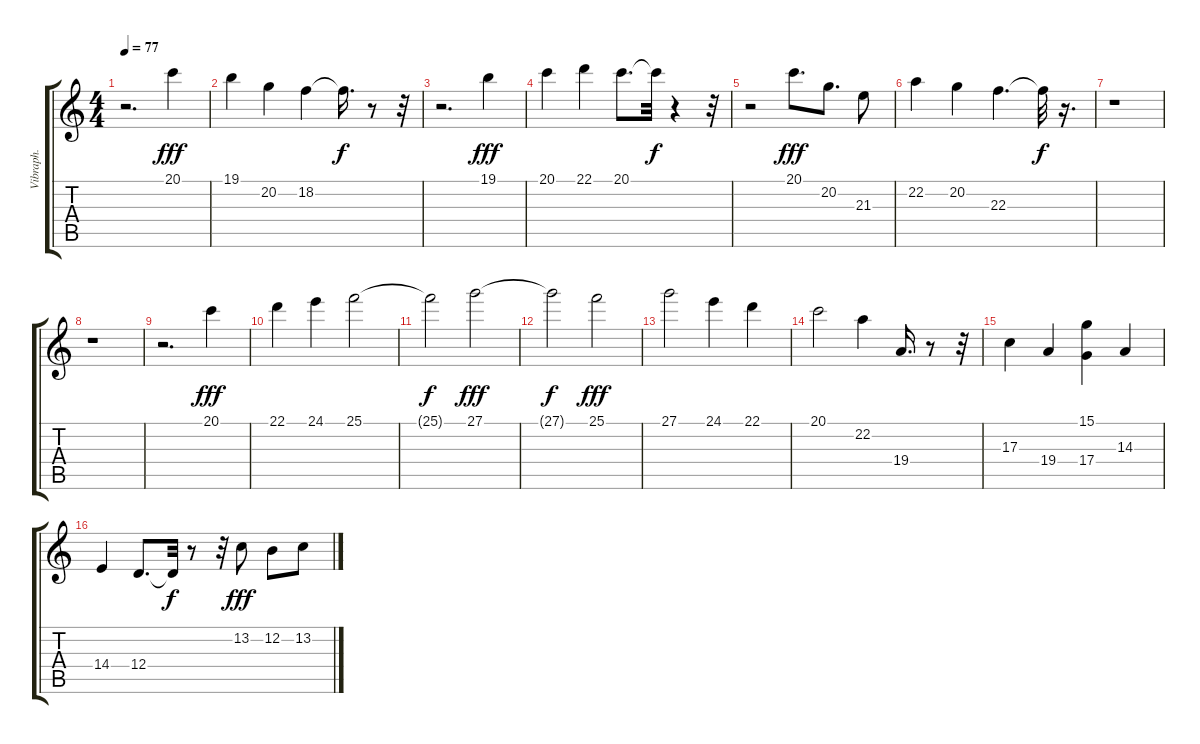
\track ("Vibraph." "Vibraph.") {instrument vibraphone}
\staff {score tabs}
\tuning (E4 B3 G3 D3 A2 E2) {hide}
\ts (4 4)
\tempo 77
\clef g2
\ks c
r.2{d dy f} 20.1.4{dy fff} |
19.1.4 20.2.4 18.2.4 18.2{t}.16{d dy f} r.8 r.32 |
r.2{d} 19.1.4{dy fff} |
20.1.4 22.1.4 20.1.8{d} 20.1{t}.32{dy f} r.4 r.32 |
r.2 20.1.8{d dy fff} 20.2.8{d} 21.3.8 |
22.2.4 20.2.4 22.3.4{d} 22.3{t}.32{dy f} r.16{d} |
r.1 |
r.1 |
r.2{d} 20.1.4{dy fff} |
22.1.4 24.1.4 25.1.2 |
25.1{t}.2{dy f} 27.1.2{dy fff} |
27.1{t}.2{dy f} 25.1.2{dy fff} |
27.1.2 24.1.4 22.1.4 |
20.1.2 22.2.4 19.4.16{d} r.8 r.32 |
17.3.4 19.4.4 (15.1 17.4).4 14.3.4 |
14.4.4 12.4.8{d} 12.4{t}.32{dy f} r.8 r.32 13.2.8{dy fff} 12.2.8 13.2.8
